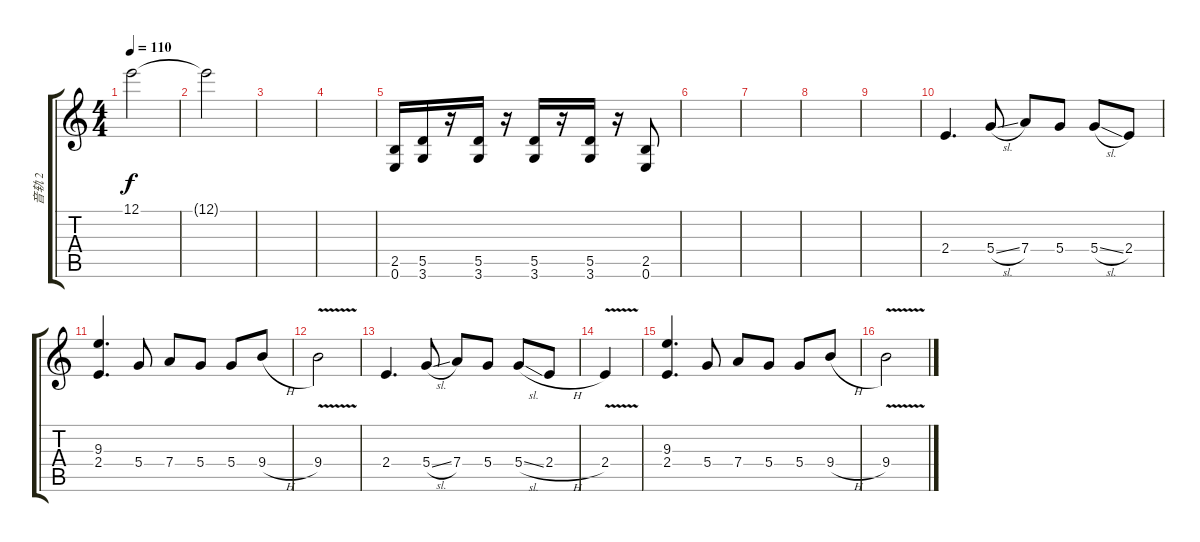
\track ("音轨 2" "音轨 2") {instrument acousticguitarsteel}
\staff {score tabs}
\tuning (E4 B3 G3 D3 A2 E2) {hide}
\ts (4 4)
\tempo 110
\clef g2
\ks c
12.1{t}.2{dy f} |
12.1{t}.2 |
|
|
(2.5 0.6).16 (5.5 3.6).16 r.16 (5.5 3.6).16 r.16 (5.5 3.6).16 r.16 (5.5 3.6).16 r.16 (2.5 0.6).8 |
|
|
|
|
2.4.4{d} 5.4{sl}.8 7.4.8 5.4.8 5.4{sl}.8 2.4.8 |
(9.3 2.4).4{d} 5.4.8 7.4.8 5.4.8 5.4.8 9.4{h}.8 |
9.4{v}.2 |
2.4.4{d} 5.4{sl}.8 7.4.8 5.4.8 5.4{sl}.8 2.4{h}.8 |
2.4{v}.4 |
(9.3 2.4).4{d} 5.4.8 7.4.8 5.4.8 5.4.8 9.4{h}.8 |
9.4{v}.2
